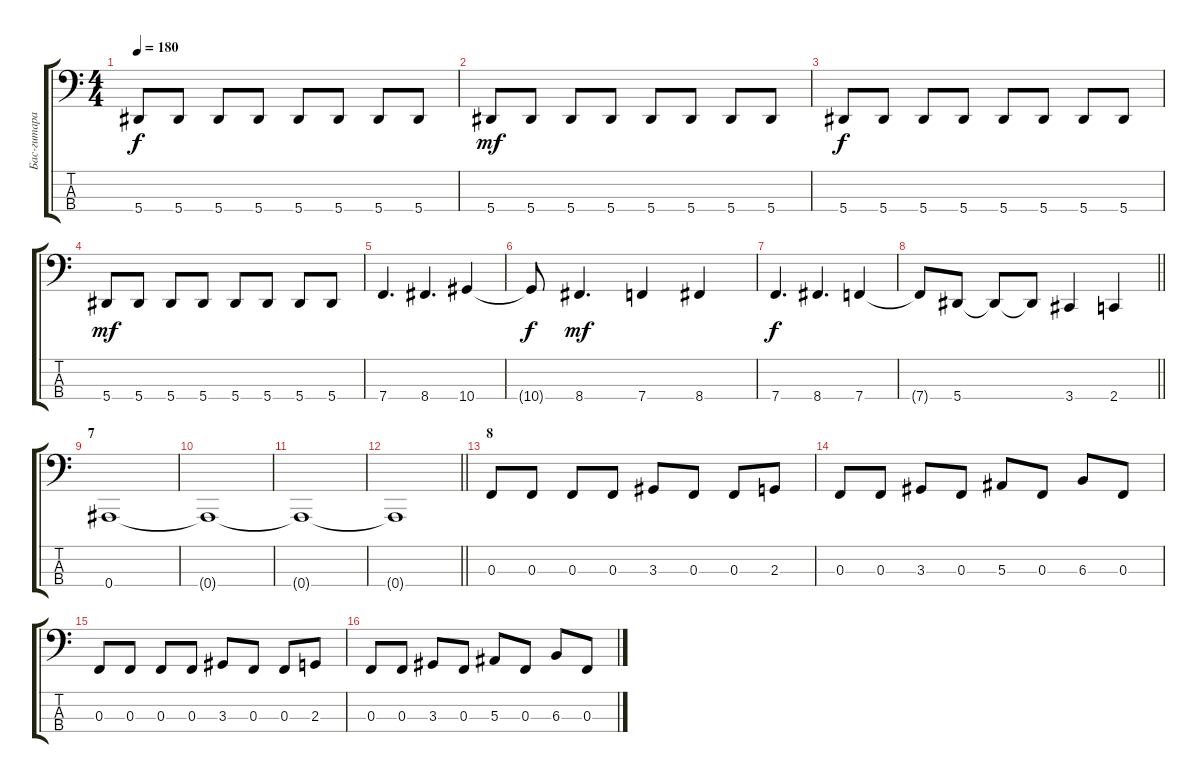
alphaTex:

\track ("Бас-гитара" "Бас-гитара") {instrument electricbassfinger}
\staff {score tabs}
\tuning (Eb2 Bb1 F1 Bb0) {hide}
\ts (4 4)
\tempo 180
\clef f4
\ks c
5.4.8{dy f} 5.4.8 5.4.8 5.4.8 5.4.8 5.4.8 5.4.8 5.4.8 |
5.4.8{dy mf} 5.4.8 5.4.8 5.4.8 5.4.8 5.4.8 5.4.8 5.4.8 |
5.4.8{dy f} 5.4.8 5.4.8 5.4.8 5.4.8 5.4.8 5.4.8 5.4.8 |
5.4.8{dy mf} 5.4.8 5.4.8 5.4.8 5.4.8 5.4.8 5.4.8 5.4.8 |
7.4.4{d} 8.4.4{d} 10.4.4 |
10.4{t}.8{dy f} 8.4.4{d dy mf} 7.4.4 8.4.4 |
7.4.4{d dy f} 8.4.4{d} 7.4.4 |
\barLineRight lightlight
7.4{t}.8 5.4.8 5.4{t}.8 5.4{t}.8 3.4.4 2.4.4 |
\section ("" "7")
0.4.1 |
0.4{t}.1 |
0.4{t}.1 |
\barLineRight lightlight
0.4{t}.1 |
\section ("" "8")
0.3.8 0.3.8 0.3.8 0.3.8 3.3.8 0.3.8 0.3.8 2.3.8 |
0.3.8 0.3.8 3.3.8 0.3.8 5.3.8 0.3.8 6.3.8 0.3.8 |
0.3.8 0.3.8 0.3.8 0.3.8 3.3.8 0.3.8 0.3.8 2.3.8 |
0.3.8 0.3.8 3.3.8 0.3.8 5.3.8 0.3.8 6.3.8 0.3.8
